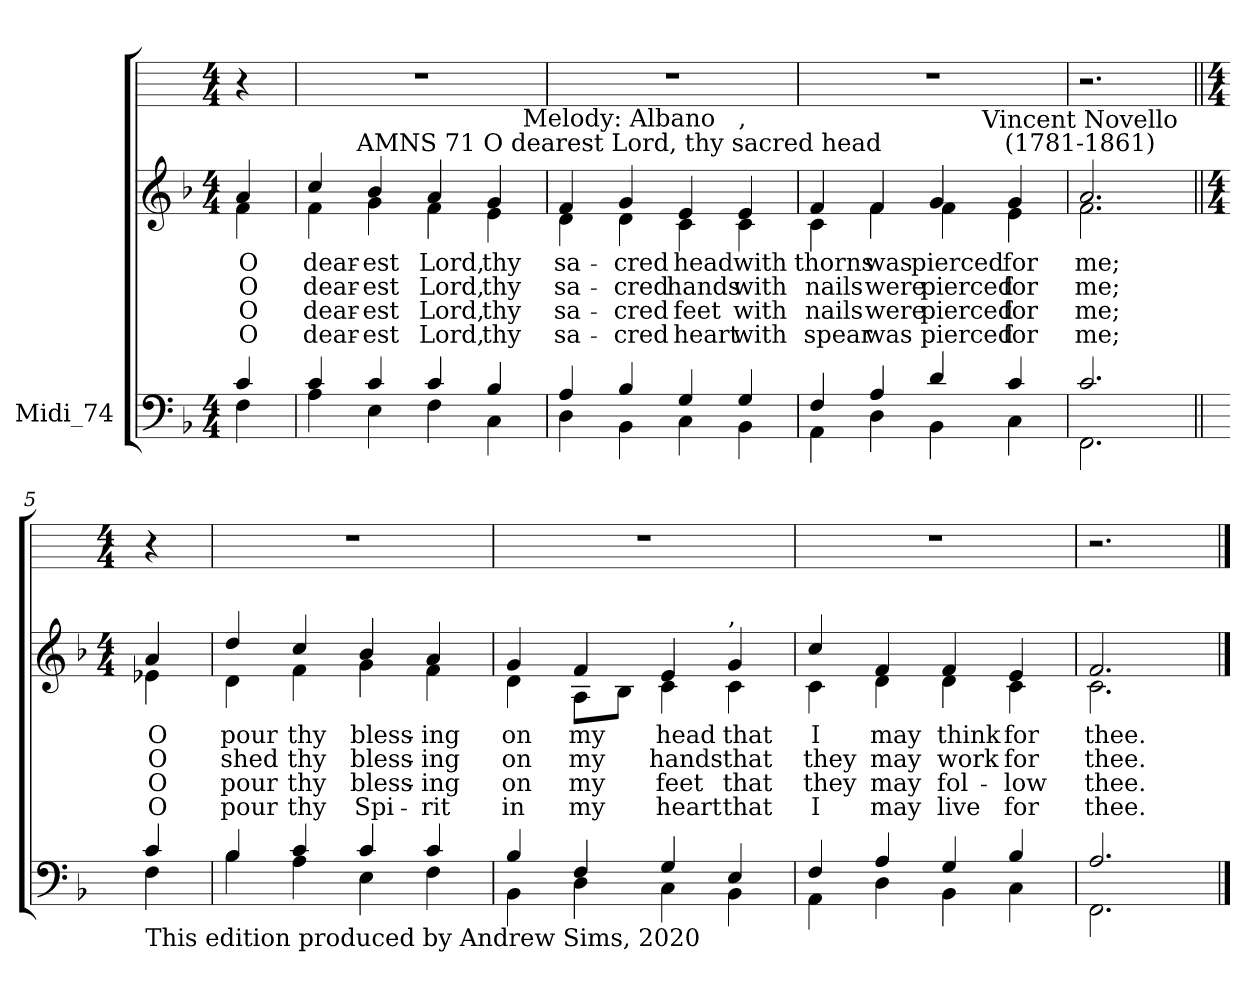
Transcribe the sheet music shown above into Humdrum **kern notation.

**kern	**kern	**text	**text	**text	**text	**kern
*part3	*part2	*part2	*part2	*part2	*part2	*part1
*staff3	*staff2	*staff2	*staff2	*staff2	*staff2	*staff1
*I"Midi_74	*	*	*	*	*	*
*clefF4	*clefG2	*	*	*	*	*
*k[b-]	*k[b-]	*	*	*	*	*
*F:	*F:	*	*	*	*	*
*M4/4	*M4/4	*	*	*	*	*M4/4
=	=	=	=	=	=	=
*^	*	*	*	*	*	*
!	!	!LO:TX:a:cj:t=H. E. Hardy\n(1869-1946)	!	!	!	!	!
!	!	!	!LO:LY:b	!LO:LY:b	!LO:LY:b	!LO:LY:b	!
*	*	*^	*	*	*	*	*
4c/	4F\	4a/	4f\	O	O	O	O	4r
=1	=1	=1	=1	=1	=1	=1	=1	=1
!	!	!	!	!LO:LY:b	!LO:LY:b	!LO:LY:b	!LO:LY:b	!
4c/	4A\	4cc/	4f\	dear-	-dear-	-dear-	-dear-	1r
!	!	!	!	!LO:LY:b	!LO:LY:b	!LO:LY:b	!LO:LY:b	!
4c/	4E\	4b-/	4g\	-est	est	est	est	.
!	!	!	!	!LO:LY:b	!LO:LY:b	!LO:LY:b	!LO:LY:b	!
4c/	4F\	4a/	4f\	Lord,	Lord,	Lord,	Lord,	.
!	!	!	!	!LO:LY:b	!LO:LY:b	!LO:LY:b	!LO:LY:b	!
4B-/	4C\	4g/	4e\	thy	thy	thy	thy	.
=2	=2	=2	=2	=2	=2	=2	=2	=2
!	!	!	!	!LO:LY:b	!LO:LY:b	!LO:LY:b	!LO:LY:b	!
4A/	4D\	4f/	4d\	sa-	-sa-	-sa-	-sa-	1r
!	!	!LO:TX:a:cj:t=AMNS 71 O dearest Lord, thy sacred head	!	!	!	!	!	!
!	!	!LO:TX:a:cj:t=Melody&colon; Albano	!	!	!	!	!	!
!	!	!	!	!LO:LY:b	!LO:LY:b	!LO:LY:b	!LO:LY:b	!
4B-/	4BB-\	4g/	4d\	-cred	cred	cred	cred	.
!	!	!	!	!LO:LY:b	!LO:LY:b	!LO:LY:b	!LO:LY:b	!
4G/	4C\	4e/	4c\	head	hands	feet	heart	.
!	!	!LO:TX:a:t=,	!	!	!	!	!	!
!	!	!	!	!LO:LY:b	!LO:LY:b	!LO:LY:b	!LO:LY:b	!
4G/	4BB-\	4e/	4c\	with	with	with	with	.
=3	=3	=3	=3	=3	=3	=3	=3	=3
!	!	!	!	!LO:LY:b	!LO:LY:b	!LO:LY:b	!LO:LY:b	!
4F/	4AA\	4f/	4c\	thorns	nails	nails	spear	1r
!	!	!	!	!LO:LY:b	!LO:LY:b	!LO:LY:b	!LO:LY:b	!
4A/	4D\	4f/	4f\	was	were	were	was	.
!	!	!	!	!LO:LY:b	!LO:LY:b	!LO:LY:b	!LO:LY:b	!
4d/	4BB-\	4g/	4f\	pierced	pierced	pierced	pierced	.
!	!	!	!	!LO:LY:b	!LO:LY:b	!LO:LY:b	!LO:LY:b	!
4c/	4C\	4g/	4e\	for	for	for	for	.
=4	=4	=4	=4	=4	=4	=4	=4	=4
!	!	!LO:TX:a:cj:t=Vincent Novello\n(1781-1861)	!	!	!	!	!	!
!	!	!	!	!LO:LY:b	!LO:LY:b	!LO:LY:b	!LO:LY:b	!
2.c/	2.FF\	2.a/	2.f\	me;	me;	me;	me;	2.r
!!LO:LB:g=z
=5||	=5||	=5||	=5||	=5||	=5||	=5||	=5||	=5||
*	*	*M4/4	*	*	*	*	*	*M4/4
!LO:TX:b:t=This edition produced by Andrew Sims, 2020	!	!	!	!	!	!	!	!
!	!	!	!	!LO:LY:b	!LO:LY:b	!LO:LY:b	!LO:LY:b	!
4c/	4F\	4a/	4e-X\	O	O	O	O	4r
=6	=6	=6	=6	=6	=6	=6	=6	=6
!	!	!	!	!LO:LY:b	!LO:LY:b	!LO:LY:b	!LO:LY:b	!
4B-/	4B-\	4dd/	4d\	pour	shed	pour	pour	1r
!	!	!	!	!LO:LY:b	!LO:LY:b	!LO:LY:b	!LO:LY:b	!
4c/	4A\	4cc/	4f\	thy	thy	thy	thy	.
!	!	!	!	!LO:LY:b	!LO:LY:b	!LO:LY:b	!LO:LY:b	!
4c/	4E\	4b-/	4g\	bless-	-bless-	-bless-	-Spi-	.
!	!	!	!	!LO:LY:b	!LO:LY:b	!LO:LY:b	!LO:LY:b	!
4c/	4F\	4a/	4f\	-ing	ing	ing	rit	.
=7	=7	=7	=7	=7	=7	=7	=7	=7
!	!	!	!	!LO:LY:b	!LO:LY:b	!LO:LY:b	!LO:LY:b	!
4B-/	4BB-\	4g/	4d\	on	on	on	in	1r
!	!	!	!	!LO:LY:b	!LO:LY:b	!LO:LY:b	!LO:LY:b	!
4F/	4D\	4f/	8A\L	my	my	my	my	.
.	.	.	8B-\J	.	.	.	.	.
!	!	!	!	!LO:LY:b	!LO:LY:b	!LO:LY:b	!LO:LY:b	!
4G/	4C\	4e/	4c\	head	hands	feet	heart	.
!	!	!LO:TX:a:t=,	!	!	!	!	!	!
!	!	!	!	!LO:LY:b	!LO:LY:b	!LO:LY:b	!LO:LY:b	!
4E/	4BB-\	4g/	4c\	that	that	that	that	.
=8	=8	=8	=8	=8	=8	=8	=8	=8
!	!	!	!	!LO:LY:b	!LO:LY:b	!LO:LY:b	!LO:LY:b	!
4F/	4AA\	4cc/	4c\	I	they	they	I	1r
!	!	!	!	!LO:LY:b	!LO:LY:b	!LO:LY:b	!LO:LY:b	!
4A/	4D\	4f/	4d\	may	may	may	may	.
!	!	!	!	!LO:LY:b	!LO:LY:b	!LO:LY:b	!LO:LY:b	!
4G/	4BB-\	4f/	4d\	think	work	fol-	-live	.
!	!	!	!	!LO:LY:b	!LO:LY:b	!LO:LY:b	!LO:LY:b	!
4B-/	4C\	4e/	4c\	for	for	low	for	.
=9	=9	=9	=9	=9	=9	=9	=9	=9
!	!	!	!	!LO:LY:b	!LO:LY:b	!LO:LY:b	!LO:LY:b	!
2.A/	2.FF\	2.f/	2.c\	thee.	thee.	thee.	thee.	2.r
*v	*v	*	*	*	*	*	*	*
*	*v	*v	*	*	*	*	*
==	==	==	==	==	==	==
*-	*-	*-	*-	*-	*-	*-
